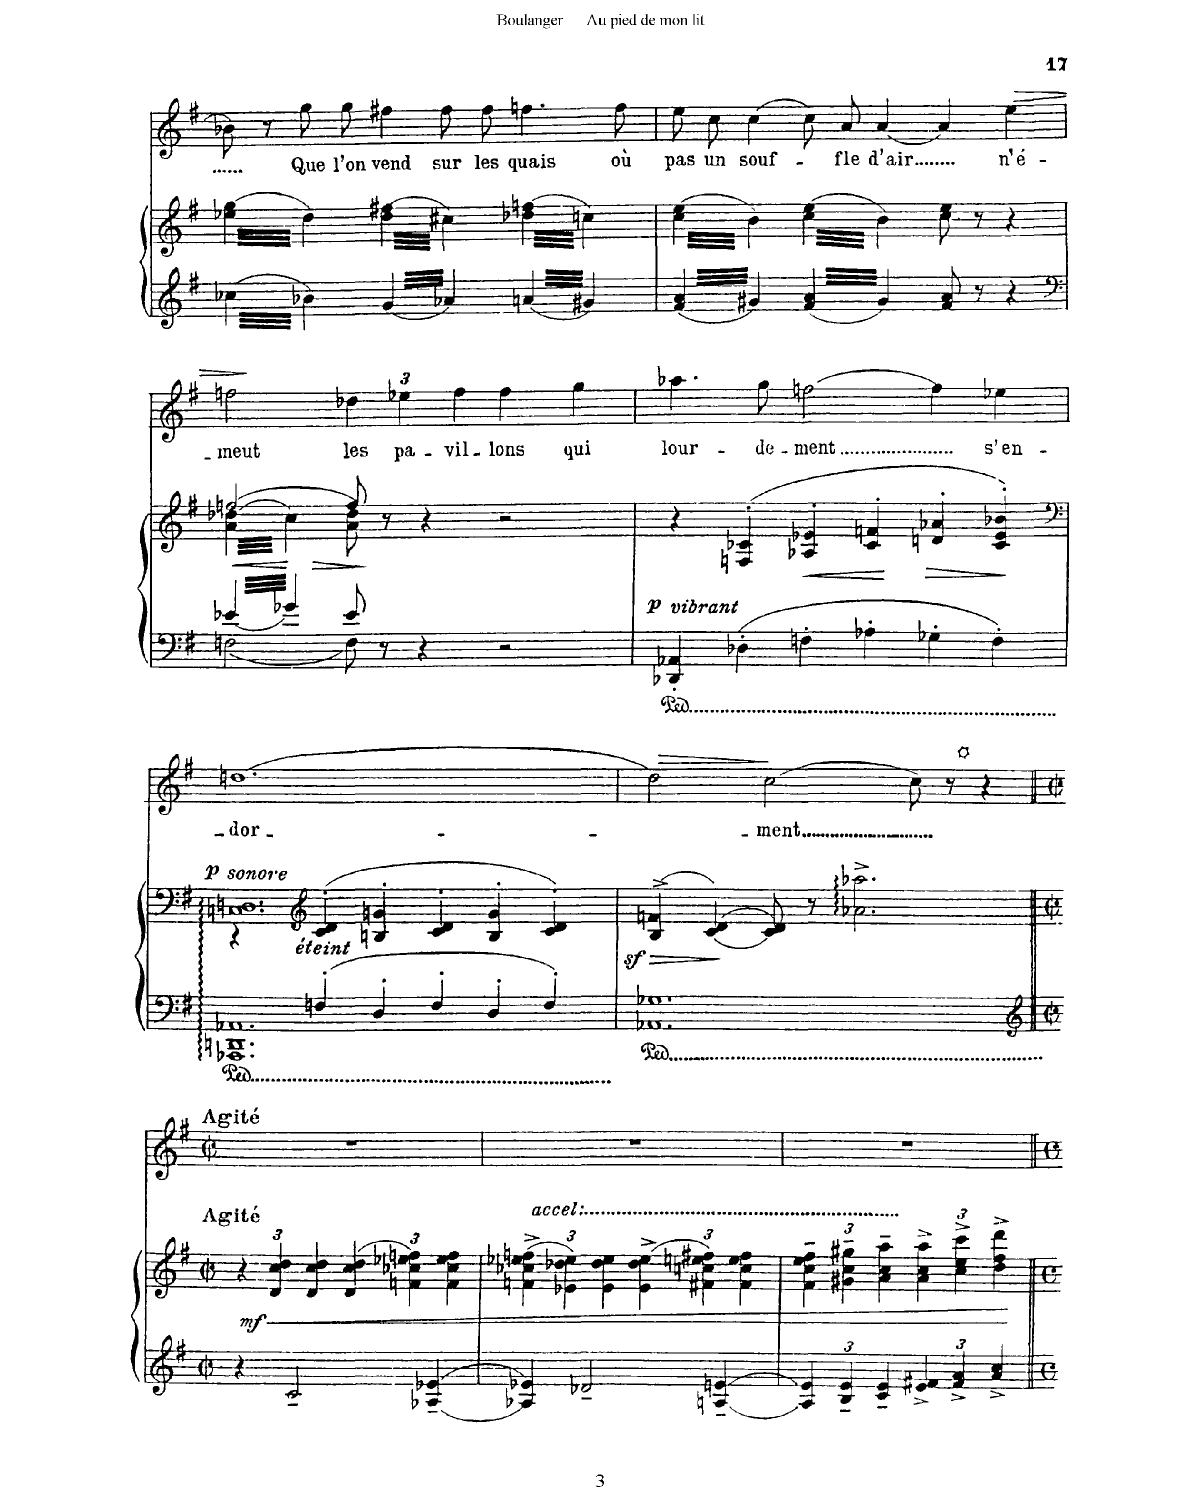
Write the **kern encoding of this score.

**kern	**kern	**dynam	**kern	**text	**dynam
*part2	*part2	*part2	*part1	*part1	*part1
*staff3	*staff2	*staff2/3	*staff1	*staff1	*staff1
*I"Piano	*	*	*I"Chant Voice	*	*
*I'Pno	*	*	*	*	*
*clefG2	*clefG2	*	*clefG2	*	*
*k[f#]	*k[f#]	*	*k[f#]	*	*
*M3/2	*M3/2	*	*M3/2	*	*
=19	=19	=19	=19	=19	=19
!LO:N:head=solid	!LO:N:n=1:head=solid	!	!	!	!
!	!LO:N:n=2:head=solid	!	!	!	!
*	*tremolo	*	*	*	*
6.cc-X\	(64ee-X\ 64gg\LLLL	.	8b-X\]	.	.
.	64dd\)	.	.	.	.
.	64ee-X\ 64gg\	.	.	.	.
.	64dd\)	.	.	.	.
.	64ee-X\ 64gg\	.	.	.	.
.	64dd\)	.	.	.	.
.	64ee-X\ 64gg\	.	.	.	.
.	64dd\)	.	.	.	.
.	64ee-X\ 64gg\	.	8r	.	.
.	64dd\)	.	.	.	.
.	64ee-X\ 64gg\	.	.	.	.
.	64dd\)	.	.	.	.
.	64ee-X\ 64gg\	.	.	.	.
.	64dd\)	.	.	.	.
.	64ee-X\ 64gg\	.	.	.	.
.	64dd\)	.	.	.	.
!LO:N:head=solid	!LO:N:head=solid	!	!	!	!
6.b-X\	64ee-X\ 64gg\	.	8gg\L	Que	.
.	64dd\)	.	.	.	.
.	64ee-X\ 64gg\	.	.	.	.
.	64dd\)	.	.	.	.
.	64ee-X\ 64gg\	.	.	.	.
.	64dd\)	.	.	.	.
.	64ee-X\ 64gg\	.	.	.	.
.	64dd\)	.	.	.	.
.	64ee-X\ 64gg\	.	8gg\J	l'on	.
.	64dd\)	.	.	.	.
.	64ee-X\ 64gg\	.	.	.	.
.	64dd\)	.	.	.	.
.	64ee-X\ 64gg\	.	.	.	.
.	64dd\)	.	.	.	.
.	64ee-X\ 64gg\	.	.	.	.
.	64dd\)JJJJ	.	.	.	.
!LO:N:head=solid	!LO:N:n=1:head=solid	!	!	!	!
!	!LO:N:n=2:head=solid	!	!	!	!
6.g/	(64dd\ 64ff#X\LLLL	.	4ff#X\	vend	.
.	64cc#X\)	.	.	.	.
.	64dd\ 64ff#X\	.	.	.	.
.	64cc#X\)	.	.	.	.
.	64dd\ 64ff#X\	.	.	.	.
.	64cc#X\)	.	.	.	.
.	64dd\ 64ff#X\	.	.	.	.
.	64cc#X\)	.	.	.	.
.	64dd\ 64ff#X\	.	.	.	.
.	64cc#X\)	.	.	.	.
.	64dd\ 64ff#X\	.	.	.	.
.	64cc#X\)	.	.	.	.
.	64dd\ 64ff#X\	.	.	.	.
.	64cc#X\)	.	.	.	.
.	64dd\ 64ff#X\	.	.	.	.
.	64cc#X\)	.	.	.	.
!LO:N:head=solid	!LO:N:head=solid	!	!	!	!
6.a-X/	64dd\ 64ff#X\	.	8ff#\L	sur	.
.	64cc#X\)	.	.	.	.
.	64dd\ 64ff#X\	.	.	.	.
.	64cc#X\)	.	.	.	.
.	64dd\ 64ff#X\	.	.	.	.
.	64cc#X\)	.	.	.	.
.	64dd\ 64ff#X\	.	.	.	.
.	64cc#X\)	.	.	.	.
.	64dd\ 64ff#X\	.	8ff#\J	les	.
.	64cc#X\)	.	.	.	.
.	64dd\ 64ff#X\	.	.	.	.
.	64cc#X\)	.	.	.	.
.	64dd\ 64ff#X\	.	.	.	.
.	64cc#X\)	.	.	.	.
.	64dd\ 64ff#X\	.	.	.	.
.	64cc#X\)JJJJ	.	.	.	.
!LO:N:head=solid	!LO:N:n=1:head=solid	!	!	!	!
!	!LO:N:n=2:head=solid	!	!	!	!
6.an/	(64dd-X\ 64ffn\LLLL	.	4.ffn\	quais	.
.	64ccn\)	.	.	.	.
.	64dd-X\ 64ffn\	.	.	.	.
.	64ccn\)	.	.	.	.
.	64dd-X\ 64ffn\	.	.	.	.
.	64ccn\)	.	.	.	.
.	64dd-X\ 64ffn\	.	.	.	.
.	64ccn\)	.	.	.	.
.	64dd-X\ 64ffn\	.	.	.	.
.	64ccn\)	.	.	.	.
.	64dd-X\ 64ffn\	.	.	.	.
.	64ccn\)	.	.	.	.
.	64dd-X\ 64ffn\	.	.	.	.
.	64ccn\)	.	.	.	.
.	64dd-X\ 64ffn\	.	.	.	.
.	64ccn\)	.	.	.	.
!LO:N:head=solid	!LO:N:head=solid	!	!	!	!
6.g#X/	64dd-X\ 64ffn\	.	.	.	.
.	64ccn\)	.	.	.	.
.	64dd-X\ 64ffn\	.	.	.	.
.	64ccn\)	.	.	.	.
.	64dd-X\ 64ffn\	.	.	.	.
.	64ccn\)	.	.	.	.
.	64dd-X\ 64ffn\	.	.	.	.
.	64ccn\)	.	.	.	.
.	64dd-X\ 64ffn\	.	8ff\	où	.
.	64ccn\)	.	.	.	.
.	64dd-X\ 64ffn\	.	.	.	.
.	64ccn\)	.	.	.	.
.	64dd-X\ 64ffn\	.	.	.	.
.	64ccn\)	.	.	.	.
.	64dd-X\ 64ffn\	.	.	.	.
.	64ccn\)JJJJ	.	.	.	.
=20	=20	=20	=20	=20	=20
!LO:N:n=1:head=solid	!	!	!	!	!
!LO:N:n=2:head=solid	!LO:N:n=1:head=solid	!	!	!	!
!	!LO:N:n=2:head=solid	!	!	!	!
6.f#/ 6.a/	(64cc\ 64ee\LLLL	.	8ee\L	pas	.
.	64b\)	.	.	.	.
.	64cc\ 64ee\	.	.	.	.
.	64b\)	.	.	.	.
.	64cc\ 64ee\	.	.	.	.
.	64b\)	.	.	.	.
.	64cc\ 64ee\	.	.	.	.
.	64b\)	.	.	.	.
.	64cc\ 64ee\	.	8cc\J	un	.
.	64b\)	.	.	.	.
.	64cc\ 64ee\	.	.	.	.
.	64b\)	.	.	.	.
.	64cc\ 64ee\	.	.	.	.
.	64b\)	.	.	.	.
.	64cc\ 64ee\	.	.	.	.
.	64b\)	.	.	.	.
!LO:N:head=solid	!LO:N:head=solid	!	!	!	!
6.g#X/	64cc\ 64ee\	.	[4cc\	souf-	.
.	64b\)	.	.	.	.
.	64cc\ 64ee\	.	.	.	.
.	64b\)	.	.	.	.
.	64cc\ 64ee\	.	.	.	.
.	64b\)	.	.	.	.
.	64cc\ 64ee\	.	.	.	.
.	64b\)	.	.	.	.
.	64cc\ 64ee\	.	.	.	.
.	64b\)	.	.	.	.
.	64cc\ 64ee\	.	.	.	.
.	64b\)	.	.	.	.
.	64cc\ 64ee\	.	.	.	.
.	64b\)	.	.	.	.
.	64cc\ 64ee\	.	.	.	.
.	64b\)JJJJ	.	.	.	.
!LO:N:n=1:head=solid	!	!	!	!	!
!LO:N:n=2:head=solid	!LO:N:n=1:head=solid	!	!	!	!
!	!LO:N:n=2:head=solid	!	!	!	!
6.f#/ 6.a/	(64cc\ 64ee\LLLL	.	8cc\L]	.	.
.	64b\)	.	.	.	.
.	64cc\ 64ee\	.	.	.	.
.	64b\)	.	.	.	.
.	64cc\ 64ee\	.	.	.	.
.	64b\)	.	.	.	.
.	64cc\ 64ee\	.	.	.	.
.	64b\)	.	.	.	.
.	64cc\ 64ee\	.	8a\J	-fle	.
.	64b\)	.	.	.	.
.	64cc\ 64ee\	.	.	.	.
.	64b\)	.	.	.	.
.	64cc\ 64ee\	.	.	.	.
.	64b\)	.	.	.	.
.	64cc\ 64ee\	.	.	.	.
.	64b\)	.	.	.	.
!LO:N:head=solid	!LO:N:head=solid	!	!	!	!
6.g#/	64cc\ 64ee\	.	[4a/	d'air	.
.	64b\)	.	.	.	.
.	64cc\ 64ee\	.	.	.	.
.	64b\)	.	.	.	.
.	64cc\ 64ee\	.	.	.	.
.	64b\)	.	.	.	.
.	64cc\ 64ee\	.	.	.	.
.	64b\)	.	.	.	.
.	64cc\ 64ee\	.	.	.	.
.	64b\)	.	.	.	.
.	64cc\ 64ee\	.	.	.	.
.	64b\)	.	.	.	.
.	64cc\ 64ee\	.	.	.	.
.	64b\)	.	.	.	.
.	64cc\ 64ee\	.	.	.	.
.	64b\)JJJJ	.	.	.	.
*	*Xtremolo	*	*	*	*
8f#/ 8a/	8cc\ 8ee\	.	4a/]	.	.
.	.	.	.	.	.
.	.	.	.	.	.
.	.	.	.	.	.
.	.	.	.	.	.
.	.	.	.	.	.
.	.	.	.	.	.
.	.	.	.	.	.
8r	8r	.	.	.	.
.	.	.	.	.	.
.	.	.	.	.	.
.	.	.	.	.	.
.	.	.	.	.	.
.	.	.	.	.	.
.	.	.	.	.	.
.	.	.	.	.	.
!	!	!	!	!	!LO:HP:b
4r	4r	.	4ee\	n'é-	>
=21	=21	=21	=21	=21	=21
*clefF4	*	*	*	*	*
*^	*	*	*	*	*
!	!	!	!LO:HP:b	!	!	!
*	*	*^	*	*^	*	*
*	*	*tremolo	*	*	*	*	*	*
6.e-X/	[2Fn\	[2ffn/	(>64a\ 64dd-X\LLLL	<	2ffn\	8ryy	-- meut	.
.	.	.	64cc\)	.	.	.	.	.
.	.	.	64a\ 64dd-X\	.	.	.	.	.
.	.	.	64cc\)	.	.	.	.	.
.	.	.	64a\ 64dd-X\	.	.	.	.	.
.	.	.	64cc\)	.	.	.	.	.
.	.	.	64a\ 64dd-X\	.	.	.	.	.
.	.	.	64cc\)	.	.	.	.	.
.	.	.	64a\ 64dd-X\	.	.	8ryy	.	]
.	.	.	64cc\)	.	.	.	.	.
.	.	.	64a\ 64dd-X\	.	.	.	.	.
.	.	.	64cc\)	.	.	.	.	.
.	.	.	64a\ 64dd-X\	.	.	.	.	.
.	.	.	64cc\)	.	.	.	.	.
.	.	.	64a\ 64dd-X\	.	.	.	.	.
.	.	.	64cc\)	.	.	.	.	.
6.g-X/	.	.	64a\ 64dd-X\	[	.	4ryy	.	.
.	.	.	64cc\)	.	.	.	.	.
.	.	.	64a\ 64dd-X\	.	.	.	.	.
.	.	.	64cc\)	.	.	.	.	.
.	.	.	64a\ 64dd-X\	.	.	.	.	.
.	.	.	64cc\)	.	.	.	.	.
.	.	.	64a\ 64dd-X\	.	.	.	.	.
.	.	.	64cc\)	.	.	.	.	.
.	.	.	64a\ 64dd-X\	.	.	.	.	.
.	.	.	64cc\)	.	.	.	.	.
.	.	.	64a\ 64dd-X\	.	.	.	.	.
.	.	.	64cc\)	.	.	.	.	.
.	.	.	64a\ 64dd-X\	.	.	.	.	.
.	.	.	64cc\)	.	.	.	.	.
.	.	.	64a\ 64dd-X\	.	.	.	.	.
.	.	.	64cc\)JJJJ	.	.	.	.	.
*	*	*Xtremolo	*	*	*	*	*	*
8e-/	8F\]	8ff/]	8a\ 8dd-\	.	6dd-X\	1ryy	les	.
.	.	.	.	.	.	.	.	.
.	.	.	.	.	.	.	.	.
.	.	.	.	.	.	.	.	.
.	.	.	.	.	.	.	.	.
.	.	.	.	.	.	.	.	.
.	.	.	.	.	.	.	.	.
.	.	.	.	.	.	.	.	.
8r	2..ryy	8r	2..ryy	.	.	.	.	.
.	.	.	.	.	.	.	.	.
.	.	.	.	.	.	.	.	.
.	.	.	.	.	6ee-X\	.	pa-	.
.	.	.	.	.	.	.	.	.
.	.	.	.	.	.	.	.	.
.	.	.	.	.	.	.	.	.
.	.	.	.	.	.	.	.	.
.	.	.	.	.	.	.	.	.
4r	.	4r	.	.	.	.	.	.
.	.	.	.	.	6ff\	.	-vil-	.
2r	.	2r	.	.	4ff\	.	-lons	.
.	.	.	.	.	4gg\	.	qui	.
*v	*v	*	*	*	*v	*v	*	*
*	*v	*v	*	*	*	*
=22	=22	=22	=22	=22	=22
!	!	!LO:DY:b	!	!	!
!	!	!LO:DY:n=1:b	!	!	!
4DD-X/' 4AA-X/'	4r	p other-dynamics	4.aa-X\	lour-	.
4D-X'\	(>4Fn/'> 4c-X/'>	.	.	.	.
.	.	.	8gg\	-de-	.
!	!	!LO:HP:b	!	!	!
4Fn'\	4A-X/'> 4e-X/'>	<	[2ffn\	-ment	.
4A-X'\	4c-/'> 4fn/'>	.	.	.	.
!	!	!LO:HP:n=1:b	!	!	!
4G-X'\	4dn/'> 4a-X/'>	[ >	4ff\]	.	.
4F'\	4c-/'> 4e-/'> 4b-X/'>)	.	4ee-X\	s'en-	.
.	.	]	.	.	.
=23	=23	=23	=23	=23	=23
*	*clefF4	*	*	*	*
*^	*^	*	*	*	*
!	!	!	!	!LO:DY:b	!	!	!
!	!	!	!	!LO:DY:n=1:b	!	!	!
4r	1.AAA-X 1.DDn 1.AA-X	1.Cn 1.Dn	4r	p other-dynamics	[1.ddn	-- dor-	.
*	*	*clefG2	*	*	*	*	*
!	!	!	!LO:TX:i:t=éteint	!	!	!	!
4Fn'/	.	.	(4c/'> 4d/'>	.	.	.	.
4D'/	.	.	4B/'> 4g/'>	.	.	.	.
4F'/	.	.	4c/'> 4d/'>	.	.	.	.
4D'/	.	.	4B/'> 4g/'>	.	.	.	.
4F'/	.	.	4c/'> 4d/'>)	.	.	.	.
*v	*v	*	*	*	*	*	*
=24	=24	=24	=24	=24	=24	=24
!	!	!	!LO:HP:b	!	!	!LO:HP:b
*	*v	*v	*	*	*	*
1.AA-X 1.G-X	(>4B/z<^> 4fn/z<^>	>	2dd\]	.	>
.	[4c/ [4d/)	.	.	.	.
.	8c/] 8d/]	]	[2cc\	-ment.	]
.	8r	.	.	.	.
.	2.a-X\^ 2.aa-X\^	.	.	.	.
.	.	.	8cc\]	.	.
.	.	.	8r	.	.
!	!	!	!LO:TX:a:t=*	!	!
.	.	.	4r	.	.
=25||	=25||	=25||	=25||	=25||	=25||
*clefG2	*	*	*	*	*
*M2/2	*M2/2	*	*M2/2	*	*
!	!	!	!LO:TX:a:B:t=Agité	!	!
!	!LO:TX:a:B:t=Agité	!	!	!	!
4r	6r	.	1r	.	.
!	!	!LO:HP:b	!	!	!
!	!	!LO:DY:n=1:b	!	!	!
.	6d/ 6cc/ 6dd/	< mf	.	.	.
2c~/	.	.	.	.	.
.	6d/ 6cc/ 6dd/	.	.	.	.
.	(6d/ 6cc/ 6dd/	.	.	.	.
.	6fn\ 6cc-X\ 6ee-X\ 6ffn\)	.	.	.	.
[4A-X/~ [4e-X/~	.	.	.	.	.
.	6f\ 6cc-\ 6ee-\ 6ff\	.	.	.	.
=26	=26	=26	=26	=26	=26
!	!LO:TX:a:t=accel.	!	!	!	!
4A-/] 4e-/]	(6fn\^ 6cc-X\^ 6ee-X\^ 6ffn\^	.	1r	.	.
.	6e-X\ 6dd-X\ 6ee-\)	.	.	.	.
2d-X~/	.	.	.	.	.
.	6e-\ 6dd-\ 6ee-\	.	.	.	.
.	(6e-\^> 6dd-\^> 6ee-\^>	.	.	.	.
.	6f#X\ 6ccn\ 6een\ 6ff#X\)	.	.	.	.
[4An/~ [4en/~	.	.	.	.	.
.	6f#\ 6cc\ 6ee\ 6ff#\	.	.	.	.
=27	=27	=27	=27	=27	=27
6A/] 6e/]	6f#\~ 6cc\~ 6ee\~ 6ff#\~	.	1r	.	.
6B/~ 6e/~	6g#X\~ 6cc\~ 6gg#X\~	.	.	.	.
6c/~ 6e/~	6a\~ 6cc\~ 6aa\~	.	.	.	.
6e/^ 6f#X/^	6a\^ 6cc\^ 6aa\^	.	.	.	.
6f#/^ 6a/^	6cc\^ 6ee\^ 6ccc\^	.	.	.	.
6a/^ 6cc/^	6dd\^ 6ff#\^ 6ddd\^	.	.	.	.
.	.	[	.	.	.
=||	=||	=||	=||	=||	=||
*-	*-	*-	*-	*-	*-
